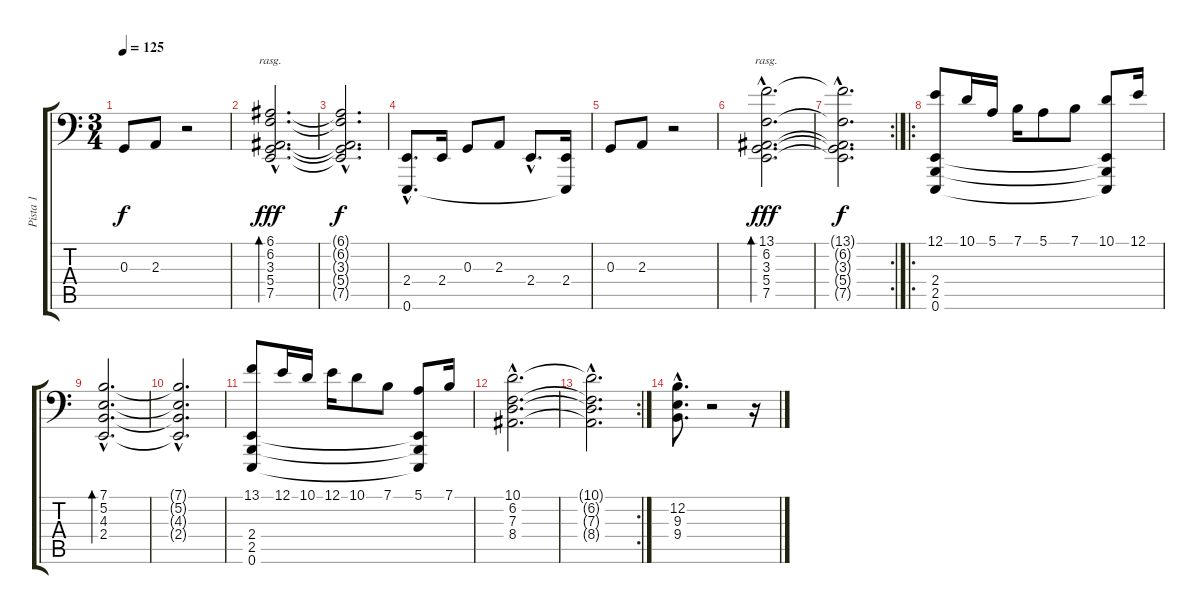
\track ("Pista 1" "Pista 1") {instrument brightacousticpiano}
\staff {score tabs}
\tuning (E3 B2 G2 D2 A1 E1) {hide}
\ts (3 4)
\tempo 125
\clef f4
\ks c
0.3.8{dy f} 2.3.8 r.2 |
(6.1{hac} 6.2{hac} 3.3{hac} 5.4{hac} 7.5{hac}).2{d bd 480 rasg ii dy fff} |
(6.1{hac t} 6.2{hac t} 3.3{hac t} 5.4{hac t} 7.5{hac t}).2{d dy f} |
(2.4{hac} 0.6{hac}).8{d} 2.4.16 0.3.8 2.3.8 2.4{hac}.8{d} (2.4 0.6{t}).16 |
0.3.8 2.3.8 r.2 |
(13.1{hac} 6.2{hac} 3.3{hac} 5.4{hac} 7.5{hac}).2{d bd 480 rasg ii dy fff} |
\rc 2
(13.1{hac t} 6.2{hac t} 3.3{hac t} 5.4{hac t} 7.5{hac t}).2{d dy f} |
\ro
(12.1 2.4 2.5 0.6).8{balance 8} 10.1.16 5.1.16 7.1.16 5.1.8 7.1.8 (10.1 2.4{t} 2.5{t} 0.6{t}).8 12.1.16 |
(7.1{hac} 5.2{hac} 4.3{hac} 2.4{hac}).2{d bd 120 balance 16} |
(7.1{hac t} 5.2{hac t} 4.3{hac t} 2.4{hac t}).2{d} |
(13.1 2.4 2.5 0.6).8 12.1.16 10.1.16 12.1.16 10.1.8 7.1.8 (5.1 2.4{t} 2.5{t} 0.6{t}).8 7.1.16 |
(10.1{hac} 6.2{hac} 7.3{hac} 8.4{hac}).2{d balance 0} |
\rc 2
(10.1{hac t} 6.2{hac t} 7.3{hac t} 8.4{hac t}).2{d} |
(12.2{hac} 9.3{hac} 9.4{hac}).8{d balance 8} r.2 r.16
